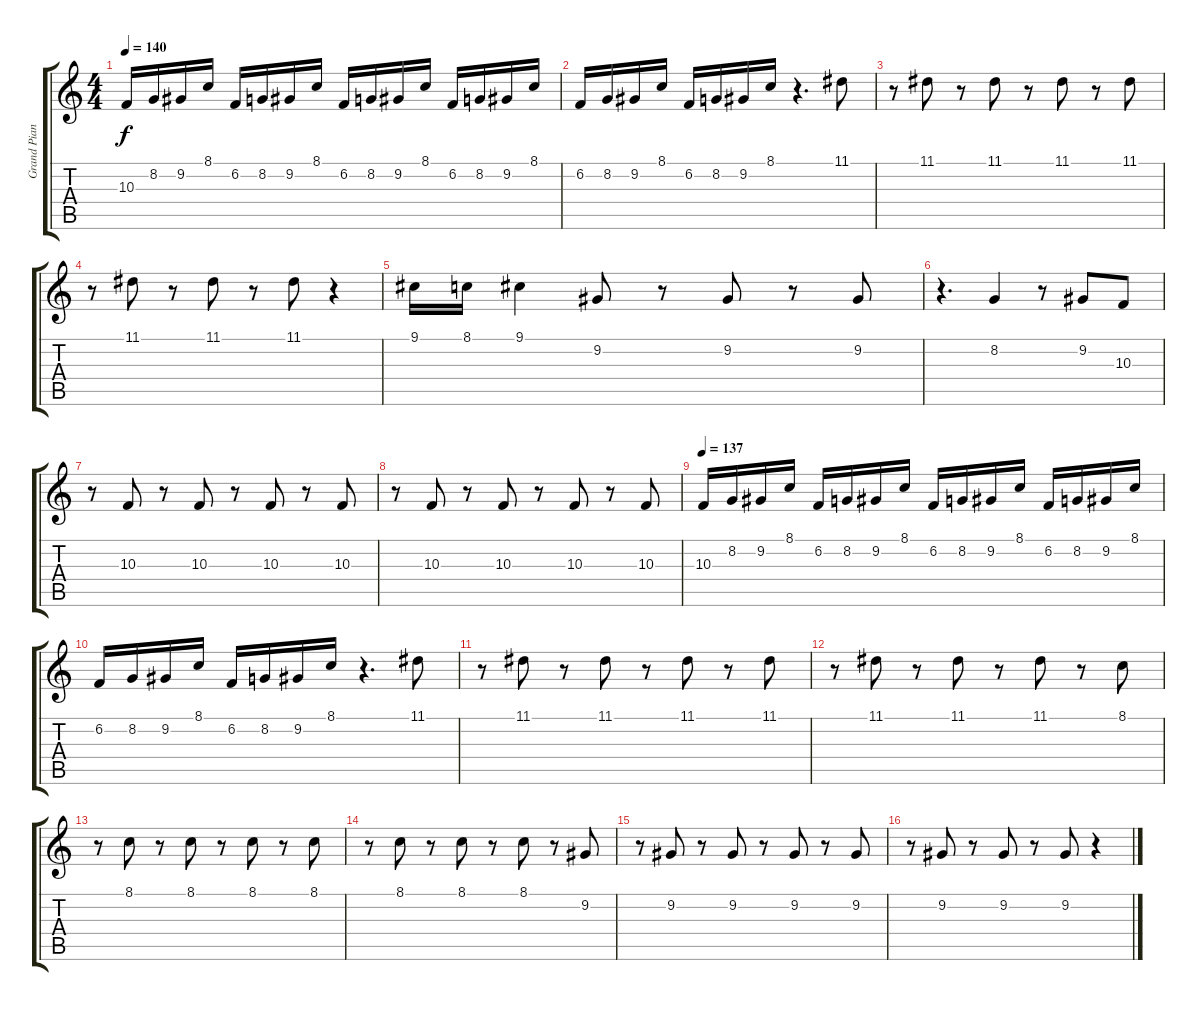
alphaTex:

\track ("Grand Piano 3" "Grand Pian") {instrument acousticgrandpiano}
\staff {score tabs}
\tuning (E4 B3 G3 D3 A2 E2) {hide}
\ts (4 4)
\tempo 140
\clef g2
\ks c
10.3.16{dy f volume 8 balance 16} 8.2.16 9.2.16{volume 8} 8.1.16{volume 8} 6.2.16{volume 7 balance 0} 8.2.16{volume 7} 9.2.16{volume 7} 8.1.16{volume 7} 6.2.16{volume 7 balance 16} 8.2.16{volume 7} 9.2.16{volume 6} 8.1.16{volume 6} 6.2.16{volume 6 balance 3} 8.2.16{volume 6} 9.2.16{volume 6} 8.1.16{volume 6} |
6.2.16{volume 5 balance 13} 8.2.16{volume 5} 9.2.16{volume 5} 8.1.16{volume 5} 6.2.16{volume 5 balance 6} 8.2.16 9.2.16{volume 4} 8.1.16{volume 4} r.4{d} 11.1.8{volume 3 balance 8} |
r.8 11.1.8{volume 8 balance 10} r.8 11.1.8{volume 7} r.8 11.1.8{volume 7} r.8 11.1.8{volume 6} |
r.8 11.1.8{volume 5} r.8 11.1.8{volume 4} r.8 11.1.8{volume 4} r.4 |
9.1.16{volume 7} 8.1.16 9.1.4 9.2.8{volume 8} r.8 9.2.8{volume 7} r.8 9.2.8{volume 6} |
r.4{d} 8.2.4{volume 7} r.8 9.2.8{volume 5} 10.3.8{volume 8} |
r.8 10.3.8{volume 7} r.8 10.3.8{volume 7} r.8 10.3.8{volume 6} r.8 10.3.8{volume 5} |
r.8 10.3.8{volume 5} r.8 10.3.8{volume 4} r.8 10.3.8{volume 3} r.8 10.3.8{volume 3} |
\tempo 137
10.3.16{volume 8 balance 16} 8.2.16{volume 9} 9.2.16{volume 9} 8.1.16{volume 9} 6.2.16{volume 9 balance 12} 8.2.16{volume 8} 9.2.16{volume 8} 8.1.16{volume 8} 6.2.16{volume 8 balance 8} 8.2.16{volume 8} 9.2.16{volume 8} 8.1.16{volume 8} 6.2.16{volume 7 balance 4} 8.2.16{volume 7} 9.2.16{volume 7} 8.1.16{volume 7} |
6.2.16{volume 7 balance 0} 8.2.16{volume 6} 9.2.16{volume 6} 8.1.16{volume 6} 6.2.16{volume 6 balance 4} 8.2.16{volume 6} 9.2.16{volume 6} 8.1.16{volume 5} r.4{d} 11.1.8{volume 4 balance 10} |
r.8 11.1.8{volume 9} r.8 11.1.8{volume 8} r.8 11.1.8{volume 8} r.8 11.1.8{volume 7} |
r.8 11.1.8{volume 6} r.8 11.1.8{volume 6} r.8 11.1.8{volume 5} r.8 8.1.8{volume 4} |
r.8 8.1.8{volume 9} r.8 8.1.8{volume 8} r.8 8.1.8{volume 8} r.8 8.1.8{volume 7} |
r.8 8.1.8{volume 6} r.8 8.1.8{volume 6} r.8 8.1.8{volume 5} r.8 9.2.8{volume 4} |
r.8 9.2.8{volume 9} r.8 9.2.8{volume 8} r.8 9.2.8{volume 8} r.8 9.2.8{volume 7} |
r.8 9.2.8{volume 6} r.8 9.2.8{volume 6} r.8 9.2.8{volume 5} r.4
